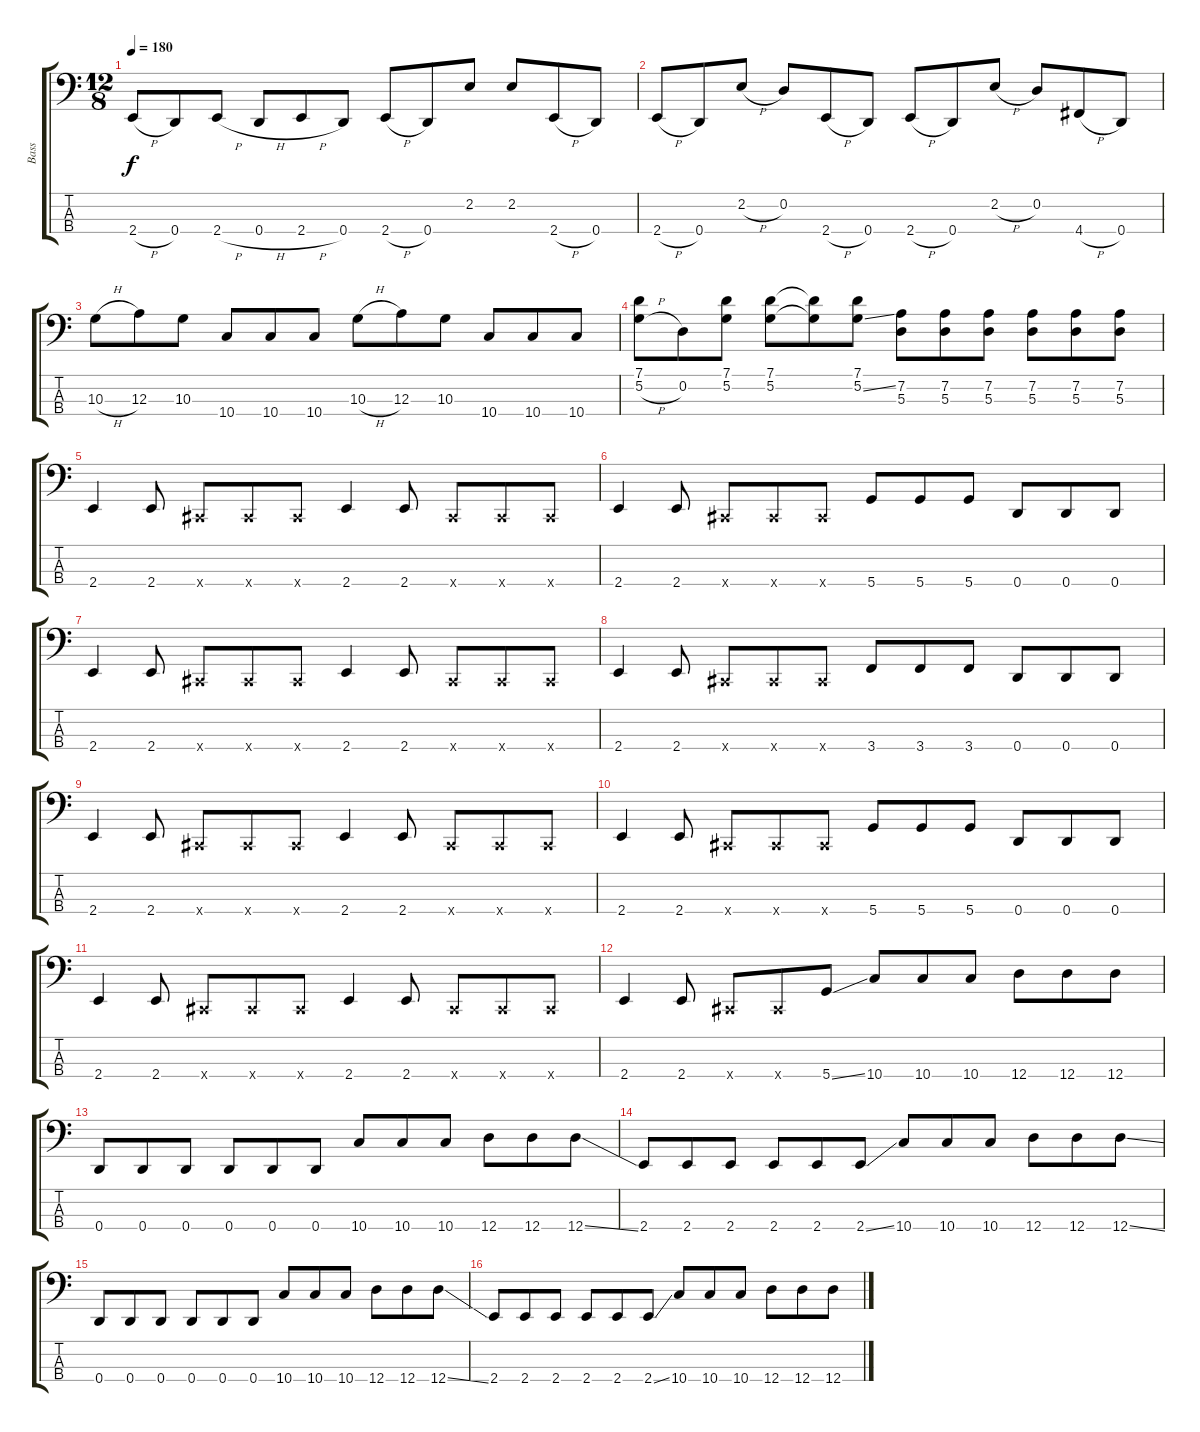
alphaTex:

\track ("Bass" "Bass") {instrument slapbass2}
\staff {score tabs}
\tuning (G2 D2 A1 D1) {hide}
\ts (12 8)
\tempo 180
\clef f4
\ks c
2.4{h}.8{dy f} 0.4.8 2.4{h}.8 0.4{h}.8 2.4{h}.8 0.4.8 2.4{h}.8 0.4.8 2.2.8 2.2.8 2.4{h}.8 0.4.8 |
2.4{h}.8 0.4.8 2.2{h}.8 0.2.8 2.4{h}.8 0.4.8 2.4{h}.8 0.4.8 2.2{h}.8 0.2.8 4.4{h}.8 0.4.8 |
10.3{h}.8 12.3.8 10.3.8 10.4.8 10.4.8 10.4.8 10.3{h}.8 12.3.8 10.3.8 10.4.8 10.4.8 10.4.8 |
(7.1 5.2{h}).8 0.2.8 (7.1 5.2).8 (7.1 5.2).8 (7.1{t} 5.2{t}).8 (7.1 5.2{ss}).8 (7.2 5.3).8 (7.2 5.3).8 (7.2 5.3).8 (7.2 5.3).8 (7.2 5.3).8 (7.2 5.3).8 |
2.4.4 2.4.8 -1.4{x}.8 -1.4{x}.8 -1.4{x}.8 2.4.4 2.4.8 -1.4{x}.8 -1.4{x}.8 -1.4{x}.8 |
2.4.4 2.4.8 -1.4{x}.8 -1.4{x}.8 -1.4{x}.8 5.4.8 5.4.8 5.4.8 0.4.8 0.4.8 0.4.8 |
2.4.4 2.4.8 -1.4{x}.8 -1.4{x}.8 -1.4{x}.8 2.4.4 2.4.8 -1.4{x}.8 -1.4{x}.8 -1.4{x}.8 |
2.4.4 2.4.8 -1.4{x}.8 -1.4{x}.8 -1.4{x}.8 3.4.8 3.4.8 3.4.8 0.4.8 0.4.8 0.4.8 |
2.4.4 2.4.8 -1.4{x}.8 -1.4{x}.8 -1.4{x}.8 2.4.4 2.4.8 -1.4{x}.8 -1.4{x}.8 -1.4{x}.8 |
2.4.4 2.4.8 -1.4{x}.8 -1.4{x}.8 -1.4{x}.8 5.4.8 5.4.8 5.4.8 0.4.8 0.4.8 0.4.8 |
2.4.4 2.4.8 -1.4{x}.8 -1.4{x}.8 -1.4{x}.8 2.4.4 2.4.8 -1.4{x}.8 -1.4{x}.8 -1.4{x}.8 |
2.4.4 2.4.8 -1.4{x}.8 -1.4{x}.8 5.4{ss}.8 10.4.8 10.4.8 10.4.8 12.4.8 12.4.8 12.4.8 |
0.4.8 0.4.8 0.4.8 0.4.8 0.4.8 0.4.8 10.4.8 10.4.8 10.4.8 12.4.8 12.4.8 12.4{ss}.8 |
2.4.8 2.4.8 2.4.8 2.4.8 2.4.8 2.4{ss}.8 10.4.8 10.4.8 10.4.8 12.4.8 12.4.8 12.4{ss}.8 |
0.4.8 0.4.8 0.4.8 0.4.8 0.4.8 0.4.8 10.4.8 10.4.8 10.4.8 12.4.8 12.4.8 12.4{ss}.8 |
2.4.8 2.4.8 2.4.8 2.4.8 2.4.8 2.4{ss}.8 10.4.8 10.4.8 10.4.8 12.4.8 12.4.8 12.4{ss}.8
